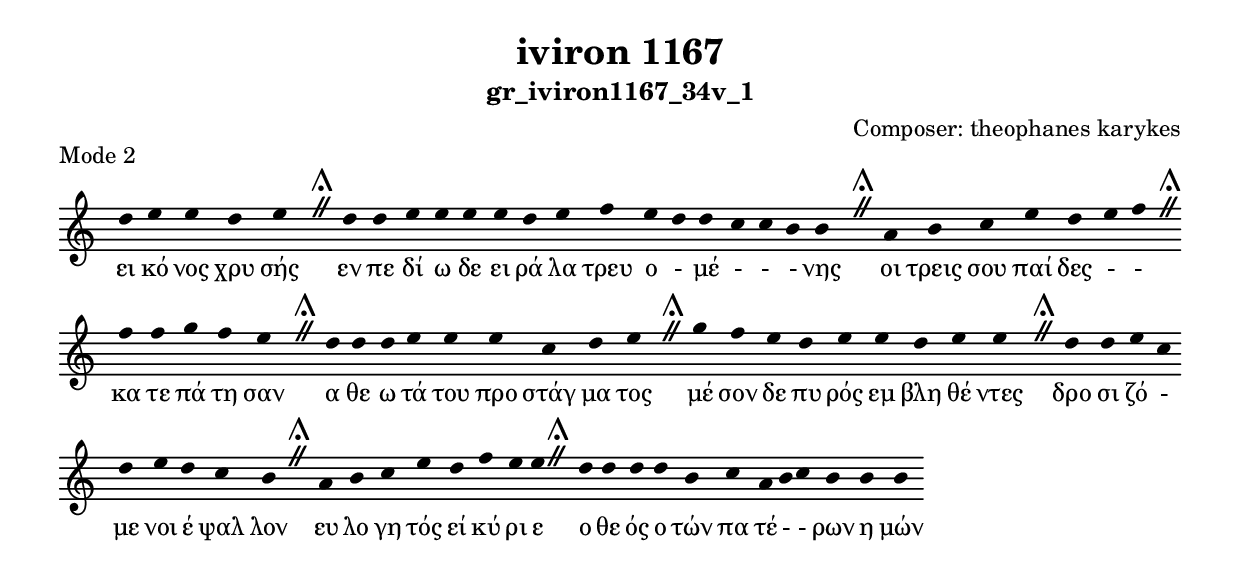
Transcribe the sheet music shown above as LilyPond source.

\include "gregorian.ly"

	\header {
 	  title = "iviron 1167"
	  subtitle = "gr_iviron1167_34v_1"
	  composer = "Composer: theophanes karykes"
	  piece = "Mode 2"
	}

	chant = {
	  d''4 e''4 e''4 d''4 e''4 \divisioMaior
 d''4 d''4 e''4 e''4 e''4 e''4 d''4 e''4 f''4 e''4 d''4 d''4 c''4 c''4 b'4 b'4 \divisioMaior
 a'4 b'4 c''4 e''4 d''4 e''4 f''4 \divisioMaior
 f''4 f''4 g''4 f''4 e''4 \divisioMaior
 d''4 d''4 d''4 e''4 e''4 e''4 c''4 d''4 e''4 \divisioMaior
 g''4 f''4 e''4 d''4 e''4 e''4 d''4 e''4 e''4 \divisioMaior
 d''4 d''4 e''4 c''4 d''4 e''4 d''4 c''4 b'4 \divisioMaior
 a'4 b'4 c''4 e''4 d''4 f''4 e''4 e''4 \divisioMaior
 d''4 d''4 d''4 d''4 b'4 c''4 a'4 b'4 c''4 b'4 b'4 b'4\finalis
	}

	verba = \lyricmode {ει κό νος χρυ σής 
εν πε δί ω δε ει ρά λα τρευ ο - μέ -  -  - νης 
οι τρεις σου παί δες -  - 
κα τε πά τη σαν 
α θε ω τά του προ στάγ μα τος 
μέ σον δε πυ ρός εμ βλη θέ ντες 
δρο σι ζό - με νοι έ ψαλ λον 
ευ λο γη τός εί κύ ρι ε 
ο θε ός ο τών πα τέ -  - ρων η μών 
	}


	\score {
	  \new Staff <<
	  \new Voice = "melody" \chant
	  \new Lyrics = "one" \lyricsto melody \verba
	  >>
	  \layout {
	    \context {
	      \Staff
	      \remove "Time_signature_engraver"
	      \remove "Bar_engraver"
	    }
	    \context {
	      \Voice
	      \remove "Stem_engraver"
	    }
	  }
	}